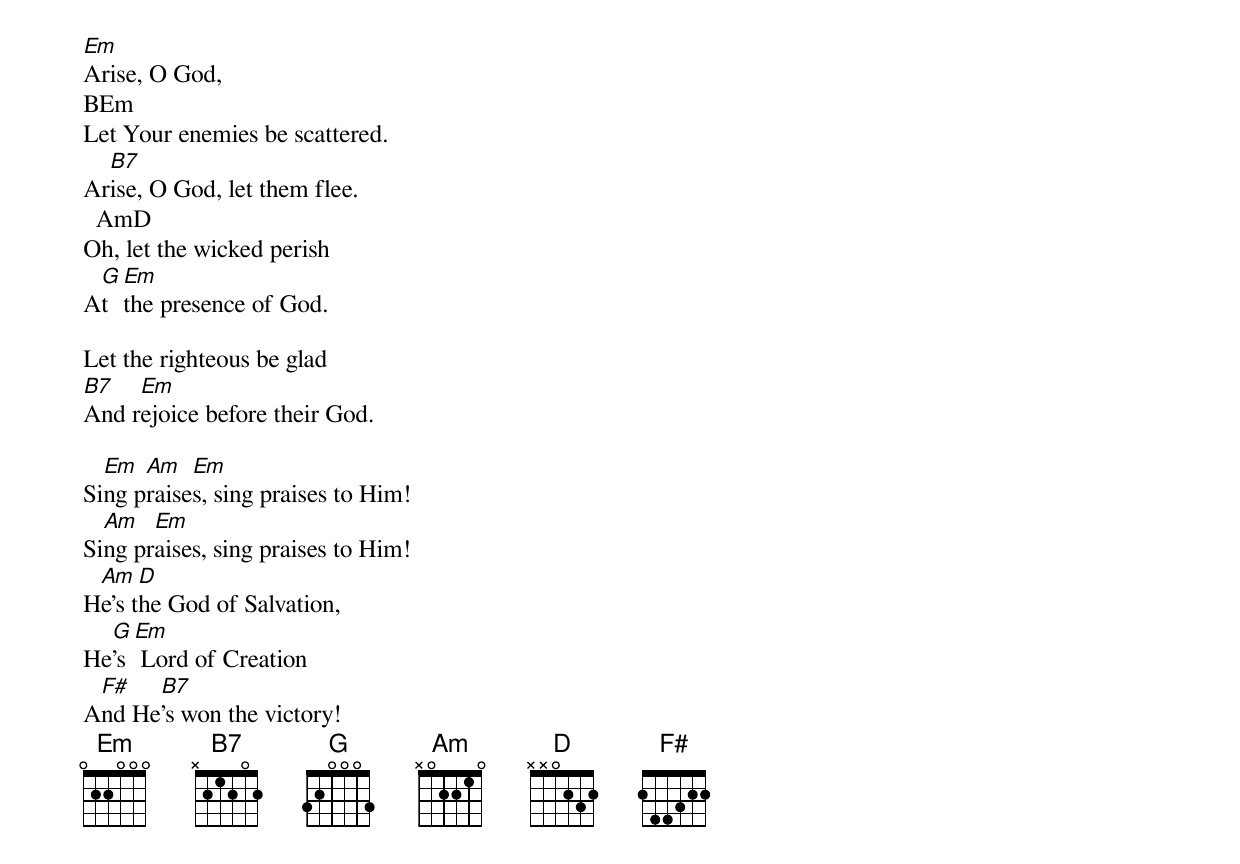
Em
Arise, O God,
BEm
Let Your enemies be scattered.
  B7
Arise, O God, let them flee.
  AmD
Oh, let the wicked perish
 G Em
At the presence of God.

Let the righteous be glad
B7   Em
And rejoice before their God.

  Em  Am   Em
Sing praises, sing praises to Him!
  Am   Em
Sing praises, sing praises to Him!
 Am   D
He’s the God of Salvation,
  G Em
He’s Lord of Creation
 F#   B7
And He’s won the victory!
